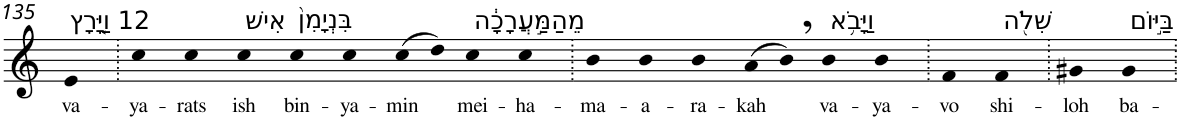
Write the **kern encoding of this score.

**kern	**text
*part1	*part1
*staff1	*staff1
*I"Piano	*
*I'Pno	*
!!LO:PB:g=z
*clefG2	*
*k[]	*
=135	=135
!LO:TX:a:t=12 וַיָּ֤רָץ	!
!	!LO:LY:b
4e	va-
=136.	=136.
!	!LO:LY:b
4cc	-ya-
!	!LO:LY:b
4cc	-rats
!LO:TX:a:t=אִישׁ	!
!	!LO:LY:b
4cc	ish
!LO:TX:a:t=בִּנְיָמִן֙	!
!	!LO:LY:b
4cc	bin-
!	!LO:LY:b
4cc	-ya-
!	!LO:LY:b
(>8cc	-min
8dd)	.
!LO:TX:a:t=מֵהַמַּ֣עֲרָכָ֔ה	!
!	!LO:LY:b
4cc	mei-
!	!LO:LY:b
4cc	-ha-
=137.	=137.
!	!LO:LY:b
4b	-ma-
!	!LO:LY:b
4b	-a-
!	!LO:LY:b
4b	-ra-
!	!LO:LY:b
(>8a	-kah
8b,)	.
!LO:TX:a:t=וַיָּבֹ֥א	!
!	!LO:LY:b
4b	va-
!	!LO:LY:b
4b	-ya-
=138.	=138.
!	!LO:LY:b
4f	-vo
!LO:TX:a:t=שִׁלֹ֖ה	!
!	!LO:LY:b
4f	shi-
=139.	=139.
!	!LO:LY:b
4g#X	-loh
!LO:TX:a:t=בַּיּ֣וֹם	!
!	!LO:LY:b
4g#	ba-
=.	=.
*-	*-
